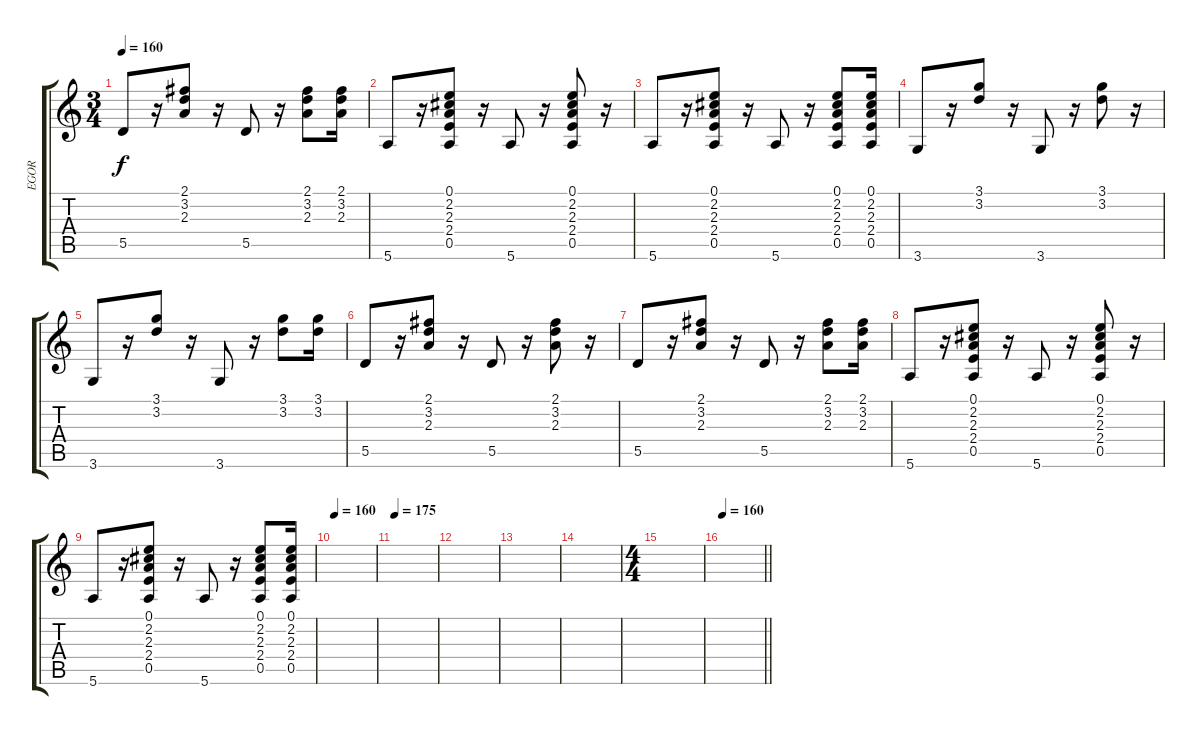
\track ("EGOR" "EGOR") {instrument acousticguitarsteel}
\staff {score tabs}
\tuning (E4 B3 G3 D3 A2 E2) {hide}
\ts (3 4)
\tempo 160
\clef g2
\ks c
5.5.8{dy f} r.16 (2.1 3.2 2.3).8 r.16 5.5.8 r.16 (2.1 3.2 2.3).8 (2.1 3.2 2.3).16 |
5.6.8 r.16 (0.1 2.2 2.3 2.4 0.5).8 r.16 5.6.8 r.16 (0.1 2.2 2.3 2.4 0.5).8 r.16 |
5.6.8 r.16 (0.1 2.2 2.3 2.4 0.5).8 r.16 5.6.8 r.16 (0.1 2.2 2.3 2.4 0.5).8 (0.1 2.2 2.3 2.4 0.5).16 |
3.6.8{volume 13 instrument acousticguitarsteel} r.16 (3.1 3.2).8 r.16 3.6.8 r.16 (3.1 3.2).8 r.16 |
3.6.8 r.16 (3.1 3.2).8 r.16 3.6.8 r.16 (3.1 3.2).8 (3.1 3.2).16 |
5.5.8 r.16 (2.1 3.2 2.3).8 r.16 5.5.8 r.16 (2.1 3.2 2.3).8 r.16 |
5.5.8 r.16 (2.1 3.2 2.3).8 r.16 5.5.8 r.16 (2.1 3.2 2.3).8 (2.1 3.2 2.3).16 |
5.6.8 r.16 (0.1 2.2 2.3 2.4 0.5).8 r.16 5.6.8 r.16 (0.1 2.2 2.3 2.4 0.5).8 r.16 |
5.6.8 r.16 (0.1 2.2 2.3 2.4 0.5).8 r.16 5.6.8 r.16 (0.1 2.2 2.3 2.4 0.5).8 (0.1 2.2 2.3 2.4 0.5).16 |
\tempo 160
|
\tempo 175
|
|
|
|
\ts (4 4)
|
\tempo 160
\barLineRight lightlight
